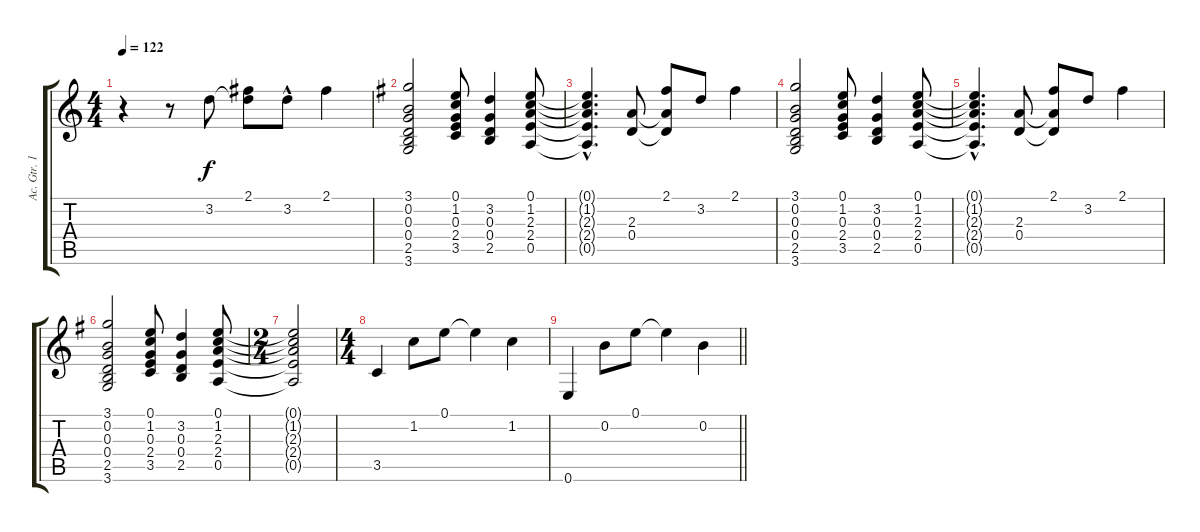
\track ("Ac. Gtr. 1" "Ac. Gtr. 1") {instrument acousticguitarsteel}
\staff {score tabs}
\tuning (E4 B3 G3 D3 A2 E2) {hide}
\ts (4 4)
\tempo 122
\clef g2
\ks c
r.4{dy f} r.8 3.2.8 (2.1 3.2{t}).8 3.2{hac}.8 2.1.4 |
\ks g
(3.1 0.2 0.3 0.4 2.5 3.6).2 (0.1 1.2 0.3 2.4 3.5).8 (3.2 0.3 0.4 2.5).4 (0.1 1.2 2.3 2.4 0.5).8 |
(0.1{hac t} 1.2{hac t} 2.3{hac t} 2.4{hac t} 0.5{hac t}).4{d} (2.3 0.4).8 (2.1 2.3{t} 0.4{t}).8 3.2.8 2.1.4 |
(3.1 0.2 0.3 0.4 2.5 3.6).2 (0.1 1.2 0.3 2.4 3.5).8 (3.2 0.3 0.4 2.5).4 (0.1 1.2 2.3 2.4 0.5).8 |
(0.1{hac t} 1.2{hac t} 2.3{hac t} 2.4{hac t} 0.5{hac t}).4{d} (2.3 0.4).8 (2.1 2.3{t} 0.4{t}).8 3.2.8 2.1.4 |
(3.1 0.2 0.3 0.4 2.5 3.6).2 (0.1 1.2 0.3 2.4 3.5).8 (3.2 0.3 0.4 2.5).4 (0.1 1.2 2.3 2.4 0.5).8 |
\ts (2 4)
(0.1{t} 1.2{t} 2.3{t} 2.4{t} 0.5{t}).2 |
\ts (4 4)
3.5.4 1.2.8 0.1.8 0.1{t}.4 1.2.4 |
\barLineRight lightlight
0.6.4 0.2.8 0.1.8 0.1{t}.4 0.2.4
